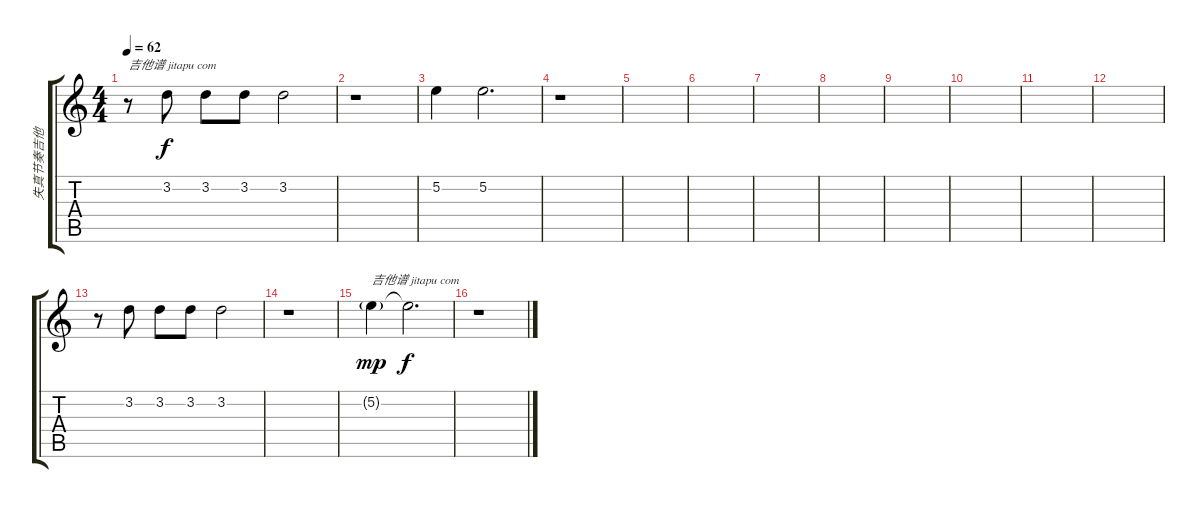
\track ("失真节奏吉他" "失真节奏吉他") {instrument distortionguitar}
\staff {score tabs}
\tuning (E4 B3 G3 D3 A2 E2) {hide}
\ts (4 4)
\tempo 62
\clef g2
\ks c
r.8{txt "吉他谱 jitapu com" dy f} 3.2.8 3.2.8 3.2.8 3.2.2 |
r.1 |
5.2.4 5.2.2{d} |
r.1 |
|
|
|
|
|
|
|
|
r.8 3.2.8 3.2.8 3.2.8 3.2.2 |
r.1 |
5.2{g}.4{txt "吉他谱 jitapu com" dy mp} 5.2{t}.2{d dy f} |
r.1
